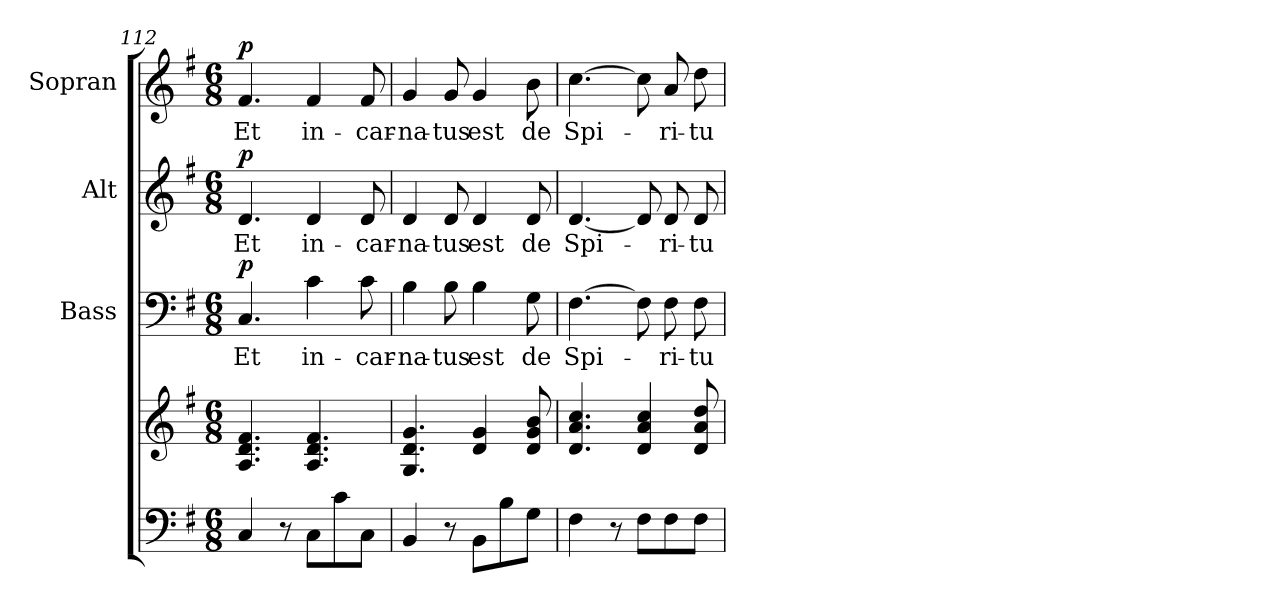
**kern	**kern	**kern	**text	**dynam	**kern	**text	**dynam	**kern	**text	**dynam
*part4	*part4	*part3	*part3	*part3	*part2	*part2	*part2	*part1	*part1	*part1
*staff5	*staff4	*staff3	*staff3	*staff3	*staff2	*staff2	*staff2	*staff1	*staff1	*staff1
*	*	*I"Bass	*	*	*I"Alt	*	*	*I"Sopran	*	*
*	*	*I'B.	*	*	*I'A.	*	*	*I'S.	*	*
*clefF4	*clefG2	*clefF4	*	*	*clefG2	*	*	*clefG2	*	*
*k[f#]	*k[f#]	*k[f#]	*	*	*k[f#]	*	*	*k[f#]	*	*
*G:	*G:	*G:	*	*	*G:	*	*	*G:	*	*
*M6/8	*M6/8	*M6/8	*	*	*M6/8	*	*	*M6/8	*	*
=112	=112	=112	=112	=112	=112	=112	=112	=112	=112	=112
!	!	!	!LO:LY:b	!LO:DY:a	!	!LO:LY:b	!LO:DY:a	!	!LO:LY:b	!LO:DY:a
4C/	4.A/ 4.d/ 4.f#/	4.C/	Et	p	4.d/	Et	p	4.f#/	Et	p
8r	.	.	.	.	.	.	.	.	.	.
!	!	!	!LO:LY:b	!	!	!LO:LY:b	!	!	!LO:LY:b	!
8C\L	4.A/ 4.d/ 4.f#/	4c\	in-	.	4d/	in-	.	4f#/	in-	.
8c\	.	.	.	.	.	.	.	.	.	.
!	!	!	!LO:LY:b	!	!	!LO:LY:b	!	!	!LO:LY:b	!
8C\J	.	8c\	-car-	.	8d/	-car-	.	8f#/	-car-	.
!!LO:PB:g=z
=113	=113	=113	=113	=113	=113	=113	=113	=113	=113	=113
!	!	!	!LO:LY:b	!	!	!LO:LY:b	!	!	!LO:LY:b	!
4BB/	4.G/ 4.d/ 4.g/	4B\	-na-	.	4d/	-na-	.	4g/	-na-	.
!	!	!	!LO:LY:b	!	!	!LO:LY:b	!	!	!LO:LY:b	!
8r	.	8B\	-tus	.	8d/	-tus	.	8g/	-tus	.
!	!	!	!LO:LY:b	!	!	!LO:LY:b	!	!	!LO:LY:b	!
8BB\L	4d/ 4g/	4B\	est	.	4d/	est	.	4g/	est	.
8B\	.	.	.	.	.	.	.	.	.	.
!	!	!	!LO:LY:b	!	!	!LO:LY:b	!	!	!LO:LY:b	!
8G\J	8d/ 8g/ 8b/	8G\	de	.	8d/	de	.	8b\	de	.
=114	=114	=114	=114	=114	=114	=114	=114	=114	=114	=114
!	!	!	!LO:LY:b	!	!	!LO:LY:b	!	!	!LO:LY:b	!
4F#\	4.d/ 4.a/ 4.cc/	[4.F#\	Spi-	.	[4.d/	Spi-	.	[4.cc\	Spi-	.
8r	.	.	.	.	.	.	.	.	.	.
8F#\L	4d/ 4a/ 4cc/	8F#\]	.	.	8d/]	.	.	8cc\]	.	.
!	!	!	!LO:LY:b	!	!	!LO:LY:b	!	!	!LO:LY:b	!
8F#\	.	8F#\	-ri-	.	8d/	-ri-	.	8a/	-ri-	.
!	!	!	!LO:LY:b	!	!	!LO:LY:b	!	!	!LO:LY:b	!
8F#\J	8d/ 8a/ 8dd/	8F#\	-tu	.	8d/	-tu	.	8dd\	-tu	.
=	=	=	=	=	=	=	=	=	=	=
*-	*-	*-	*-	*-	*-	*-	*-	*-	*-	*-
